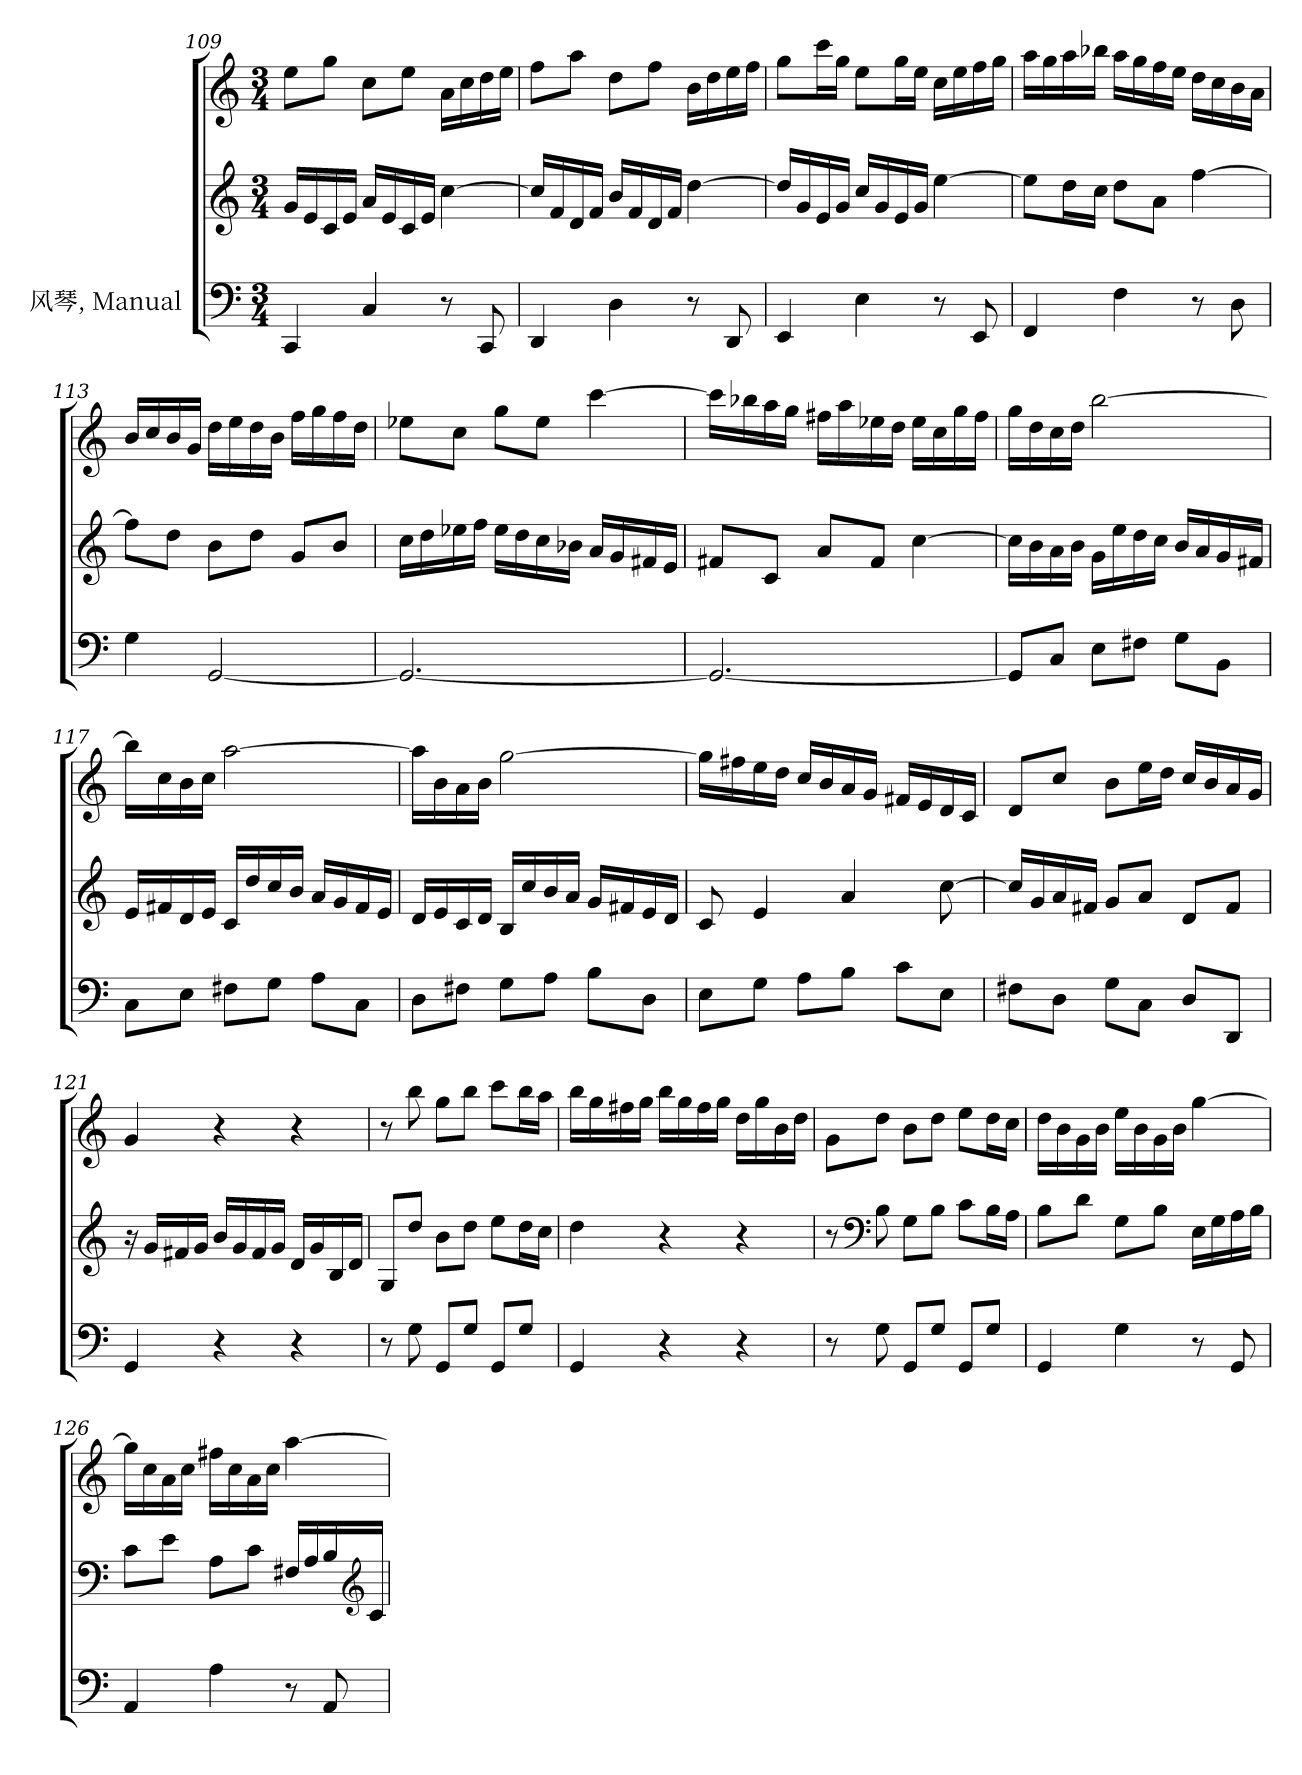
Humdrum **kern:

**kern	**kern	**kern
*part1	*part1	*part1
*staff3	*staff2	*staff1
*I"风琴, Manual	*	*
!!LO:LB:g=z
*clefF4	*clefG2	*clefG2
*k[]	*k[]	*k[]
*M3/4	*M3/4	*M3/4
=109	=109	=109
4CC/	16g/LL	8ee\L
.	16e/	.
.	16c/	8gg\J
.	16e/JJ	.
4C/	16a/LL	8cc\L
.	16e/	.
.	16c/	8ee\J
.	16e/JJ	.
8r	[4cc\	16a\LL
.	.	16cc\
8CC/	.	16dd\
.	.	16ee\JJ
=110	=110	=110
4DD/	16cc/LL]	8ff\L
.	16f/	.
.	16d/	8aa\J
.	16f/JJ	.
4D\	16b/LL	8dd\L
.	16f/	.
.	16d/	8ff\J
.	16f/JJ	.
8r	[4dd\	16b\LL
.	.	16dd\
8DD/	.	16ee\
.	.	16ff\JJ
=111	=111	=111
4EE/	16dd/LL]	8gg\L
.	16g/	.
.	16e/	16ccc\L
.	16g/JJ	16gg\JJ
4E\	16cc/LL	8ee\L
.	16g/	.
.	16e/	16gg\L
.	16g/JJ	16ee\JJ
8r	[4ee\	16cc\LL
.	.	16ee\
8EE/	.	16ff\
.	.	16gg\JJ
!!LO:PB:g=z
=112	=112	=112
4FF/	8ee\L]	16aa\LL
.	.	16gg\
.	16dd\L	16aa\
.	16cc\JJ	16bb-X\JJ
4F\	8dd\L	16aa\LL
.	.	16gg\
.	8a\J	16ff\
.	.	16ee\JJ
8r	[4ff\	16dd\LL
.	.	16cc\
8D\	.	16b\
.	.	16a\JJ
=113	=113	=113
4G\	8ff\L]	16b/LL
.	.	16cc/
.	8dd\J	16b/
.	.	16g/JJ
[2GG/	8b\L	16dd\LL
.	.	16ee\
.	8dd\J	16dd\
.	.	16b\JJ
.	8g/L	16ff\LL
.	.	16gg\
.	8b/J	16ff\
.	.	16dd\JJ
=114	=114	=114
2.GG/_	16cc\LL	8ee-X\L
.	16dd\	.
.	16ee-X\	8cc\J
.	16ff\JJ	.
.	16ee-\LL	8gg\L
.	16dd\	.
.	16cc\	8ee-\J
.	16b-X\JJ	.
.	16a/LL	[4ccc\
.	16g/	.
.	16f#X/	.
.	16e/JJ	.
!!LO:LB:g=z
=115	=115	=115
2.GG/_	8f#X/L	16ccc\LL]
.	.	16bb-X\
.	8c/J	16aa\
.	.	16gg\JJ
.	8a/L	16ff#X\LL
.	.	16aa\
.	8f#/J	16ee-X\
.	.	16dd\JJ
.	[4cc\	16ee-\LL
.	.	16cc\
.	.	16gg\
.	.	16ff#\JJ
=116	=116	=116
8GG/L]	16cc\LL]	16gg\LL
.	16b\	16dd\
8C/J	16a\	16cc\
.	16b\JJ	16dd\JJ
8E\L	16g\LL	[2bb\
.	16ee\	.
8F#X\J	16dd\	.
.	16cc\JJ	.
8G\L	16b/LL	.
.	16a/	.
8BB\J	16g/	.
.	16f#X/JJ	.
=117	=117	=117
8C\L	16e/LL	16bb\LL]
.	16f#X/	16cc\
8E\J	16d/	16b\
.	16e/JJ	16cc\JJ
8F#X\L	16c/LL	[2aa\
.	16dd/	.
8G\J	16cc/	.
.	16b/JJ	.
8A\L	16a/LL	.
.	16g/	.
8C\J	16f#/	.
.	16e/JJ	.
!!LO:LB:g=z
=118	=118	=118
8D\L	16d/LL	16aa\LL]
.	16e/	16b\
8F#X\J	16c/	16a\
.	16d/JJ	16b\JJ
8G\L	16B/LL	[2gg\
.	16cc/	.
8A\J	16b/	.
.	16a/JJ	.
8B\L	16g/LL	.
.	16f#X/	.
8D\J	16e/	.
.	16d/JJ	.
=119	=119	=119
8E\L	8c/	16gg\LL]
.	.	16ff#X\
8G\J	4e/	16ee\
.	.	16dd\JJ
8A\L	.	16cc/LL
.	.	16b/
8B\J	4a/	16a/
.	.	16g/JJ
8c\L	.	16f#X/LL
.	.	16e/
8E\J	[8cc\	16d/
.	.	16c/JJ
=120	=120	=120
8F#X\L	16cc/LL]	8d/L
.	16g/	.
8D\J	16a/	8cc/J
.	16f#X/JJ	.
8G\L	8g/L	8b\L
8C\J	8a/J	16ee\L
.	.	16dd\JJ
8D/L	8d/L	16cc/LL
.	.	16b/
8DD/J	8f#/J	16a/
.	.	16g/JJ
!!LO:LB:g=z
=121	=121	=121
4GG/	16r	4g/
.	16g/LL	.
.	16f#X/	.
.	16g/JJ	.
4r	16b/LL	4r
.	16g/	.
.	16f#/	.
.	16g/JJ	.
4r	16d/LL	4r
.	16g/	.
.	16B/	.
.	16d/JJ	.
=122	=122	=122
8r	8G/L	8r
8G\	8dd/J	8bb\
8GG/L	8b\L	8gg\L
8G/J	8dd\J	8bb\J
8GG/L	8ee\L	8ccc\L
8G/J	16dd\L	16bb\L
.	16cc\JJ	16aa\JJ
=123	=123	=123
4GG/	4dd\	16bb\LL
.	.	16gg\
.	.	16ff#X\
.	.	16gg\JJ
4r	4r	16bb\LL
.	.	16gg\
.	.	16ff#\
.	.	16gg\JJ
4r	4r	16dd\LL
.	.	16gg\
.	.	16b\
.	.	16dd\JJ
=124	=124	=124
8r	8r	8g\L
*	*clefF4	*
8G\	8B\	8dd\J
8GG/L	8G\L	8b\L
8G/J	8B\J	8dd\J
8GG/L	8c\L	8ee\L
8G/J	16B\L	16dd\L
.	16A\JJ	16cc\JJ
!!LO:PB:g=z
=125	=125	=125
4GG/	8B\L	16dd\LL
.	.	16b\
.	8d\J	16g\
.	.	16b\JJ
4G\	8G\L	16ee\LL
.	.	16b\
.	8B\J	16g\
.	.	16b\JJ
8r	16E\LL	[4gg\
.	16G\	.
8GG/	16A\	.
.	16B\JJ	.
=126	=126	=126
4AA/	8c\L	16gg\LL]
.	.	16cc\
.	8e\J	16a\
.	.	16cc\JJ
4A\	8A\L	16ff#X\LL
.	.	16cc\
.	8c\J	16a\
.	.	16cc\JJ
8r	16F#X/LL	[4aa\
.	16A/	.
8AA/	16B/	.
*	*clefG2	*
.	16c/JJ	.
=	=	=
*-	*-	*-
